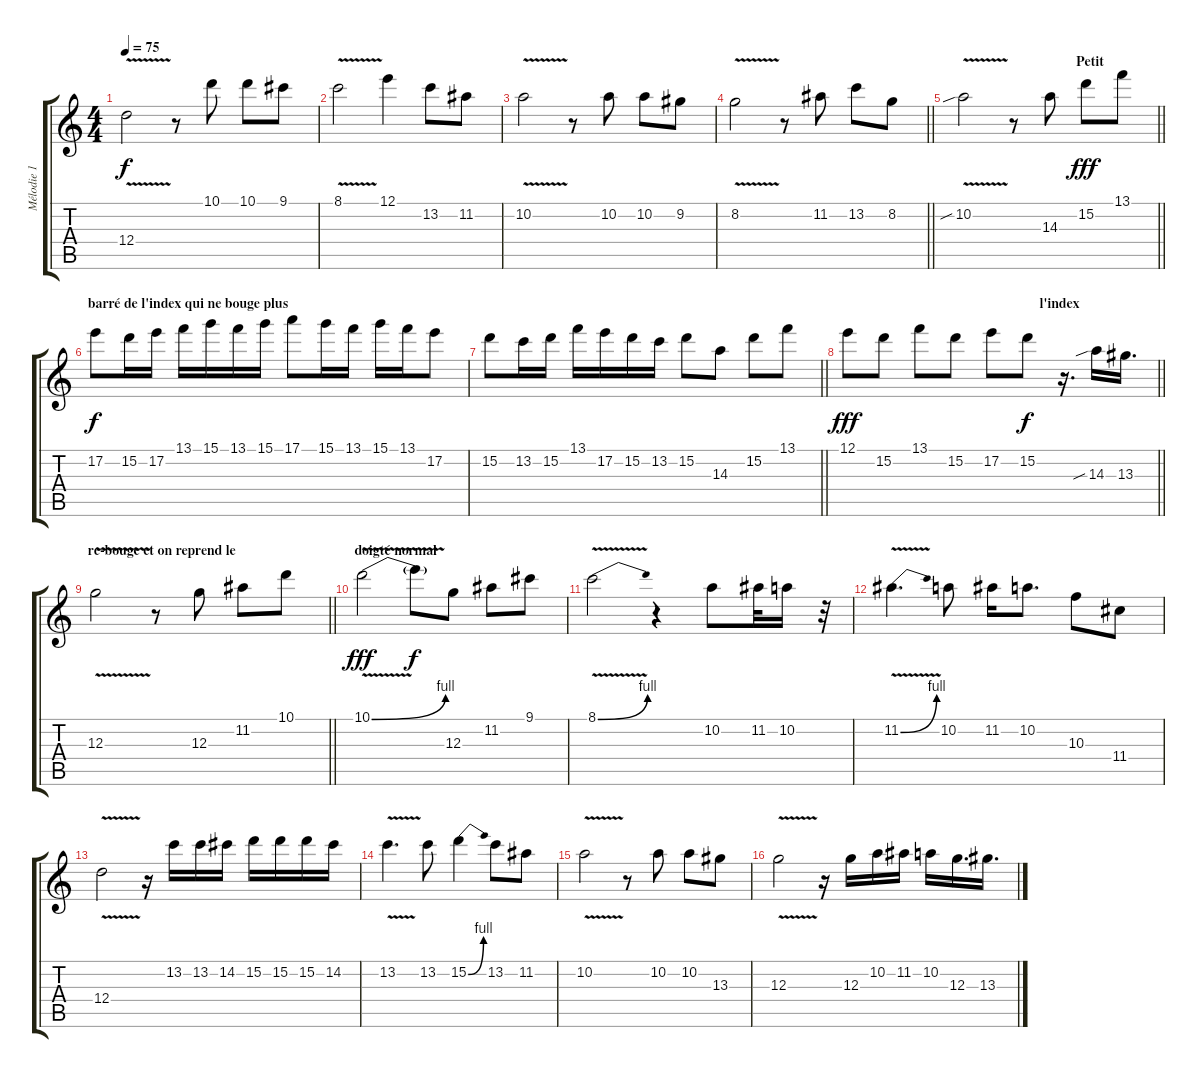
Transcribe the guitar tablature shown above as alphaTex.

\track ("Mélodie 1" "Mélodie 1") {mute instrument distortionguitar}
\staff {score tabs}
\tuning (E4 B3 G3 D3 A2 E2) {hide}
\ts (4 4)
\tempo 75
\clef g2
\ks c
12.4{v}.2{dy f} r.8 10.1.8 10.1.8 9.1.8 |
8.1{v}.2 12.1.4 13.2.8 11.2.8 |
10.2{v}.2 r.8 10.2.8 10.2.8 9.2.8 |
\barLineRight lightlight
8.2{v}.2 r.8 11.2.8 13.2.8 8.2.8 |
\section ("" "                                     Petit")
\barLineRight lightlight
10.2{v sib}.2 r.8 14.3.8 15.2.8{dy fff} 13.1.8 |
\section ("" "barré de l'index qui ne bouge plus")
17.2.8{dy f} 15.2.16 17.2.16 13.1.16 15.1.16 13.1.16 15.1.16 17.1.8 15.1.16 13.1.16 15.1.16 13.1.16 17.2.8 |
\barLineRight lightlight
15.2.8 13.2.16 15.2.16 13.1.16 17.2.16 15.2.16 13.2.16 15.2.8 14.3.8 15.2.8 13.1.8 |
\section ("" "                                                         l'index")
\barLineRight lightlight
12.1.8{dy fff} 15.2.8 13.1.8 15.2.8 17.2.8 15.2.8{dy f} r.16{d} 14.3{sib}.16 13.3.16{d} |
\section ("" "re-bouge et on reprend le")
\barLineRight lightlight
12.3{v}.2 r.8 12.3.8 11.2.8 10.1.8 |
\section ("" "doigté normal")
10.1{be (bend 0 0 60 4) v}.2{dy fff} 10.1{t}.8{dy f} 12.3.8 11.2.8 9.1.8 |
8.1{be (bend 0 0 60 4) v}.2 r.4 10.2.8 11.2.32 10.2.16 r.32 |
11.2{be (bend 0 0 60 4) v}.4{d} 10.2.8 11.2.16 10.2.8{d} 10.3.8 11.4.8 |
12.4{v}.2 r.16 13.2.16 13.2.16 14.2.16 15.2.16 15.2.16 15.2.16 14.2.16 |
13.2{v}.4{d} 13.2.8 15.2{be (bend 0 0 60 4)}.4 13.2.8 11.2.8 |
10.2{v}.2 r.8 10.2.8 10.2.8 13.3.8 |
12.3{v}.2 r.16 12.3.16 10.2.16 11.2.16 10.2.16 12.3.16{d} 13.3.16{d}
